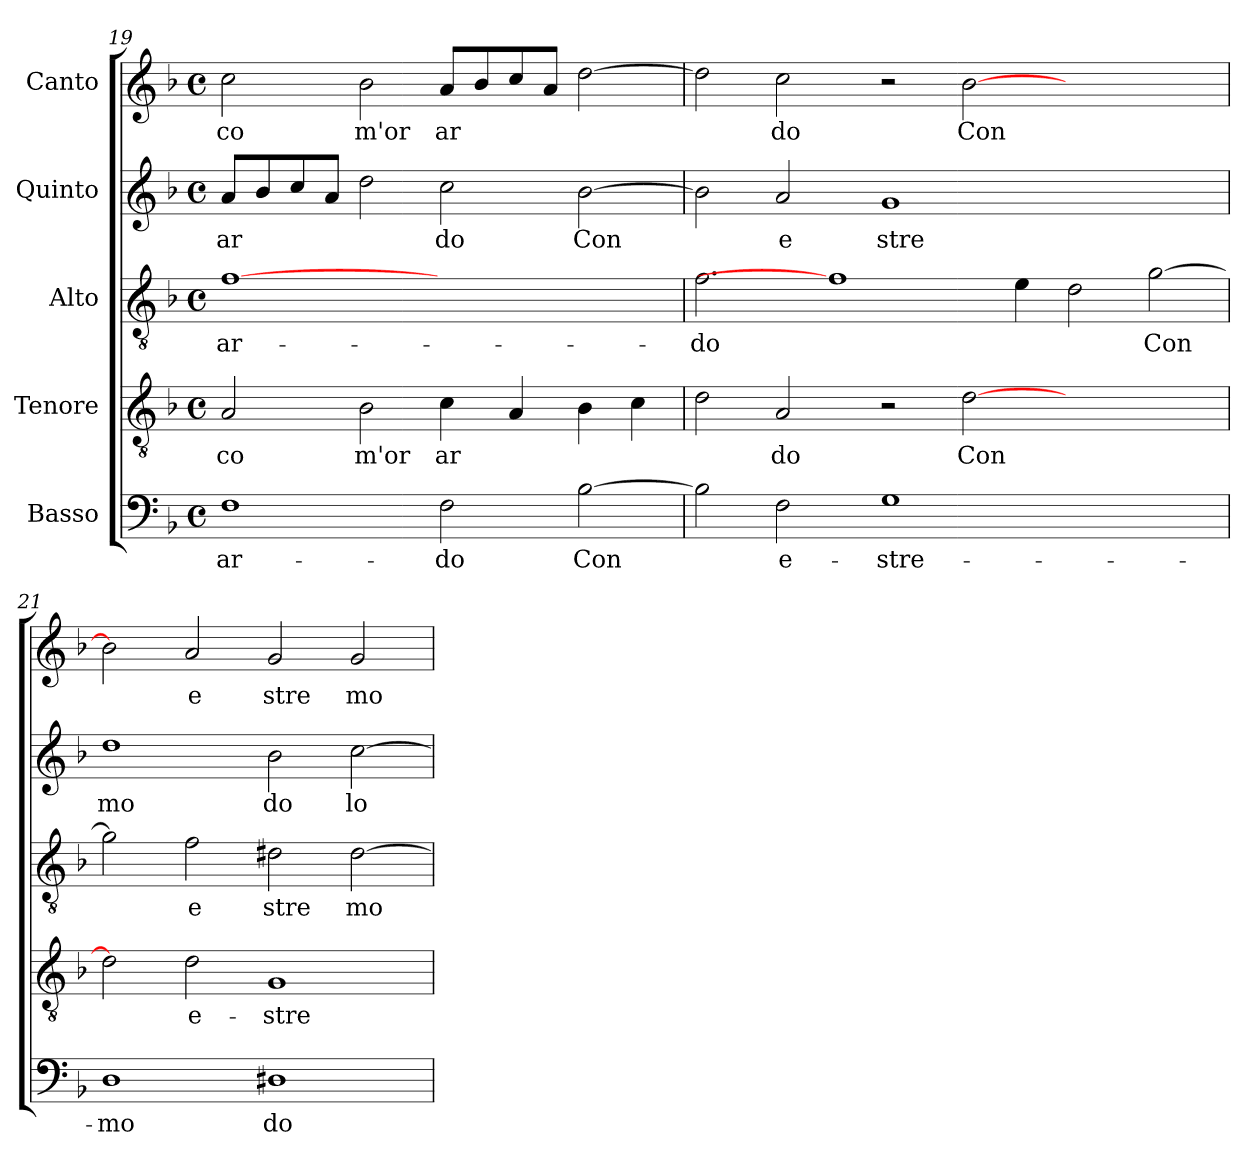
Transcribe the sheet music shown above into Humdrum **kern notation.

**kern	**text	**kern	**text	**kern	**text	**kern	**text	**kern	**text
*part5	*part5	*part4	*part4	*part3	*part3	*part2	*part2	*part1	*part1
*staff5	*staff5	*staff4	*staff4	*staff3	*staff3	*staff2	*staff2	*staff1	*staff1
*I"Basso	*	*I"Tenore	*	*I"Alto	*	*I"Quinto	*	*I"Canto	*
*clefF4	*	*clefGv2	*	*clefGv2	*	*clefG2	*	*clefG2	*
*ITrd-3c-5	*	*	*	*ITrd-3c-5	*	*ITrd-3c-5	*	*ITrd-3c-5	*
*k[b-e-]	*	*k[b-]	*	*k[b-e-]	*	*k[b-e-]	*	*k[b-e-]	*
*B-:	*	*F:	*	*B-:	*	*B-:	*	*B-:	*
*M4/4	*	*M4/4	*	*M4/4	*	*M4/4	*	*M4/4	*
*met(c)	*	*met(c)	*	*met(c)	*	*met(c)	*	*met(c)	*
=19	=19	=19	=19	=19	=19	=19	=19	=19	=19
!	!LO:LY:b:cj	!	!LO:LY:b	!	!LO:LY:b:cj	!	!LO:LY:b:cj	!	!LO:LY:b:cj
1B-	ar-	2A/	co	[1b-	ar-	8dd/L	ar	2ff\	co
!	!	!	!	!	!	!	!LO:LY:b:cj	!	!
.	.	.	.	.	.	8ee-/	.	.	.
!	!	!	!	!	!	!	!LO:LY:b:cj	!	!
.	.	.	.	.	.	8ff/	.	.	.
!	!	!	!	!	!	!	!LO:LY:b:cj	!	!
.	.	.	.	.	.	8dd/J	.	.	.
!	!	!	!LO:LY:b	!	!	!	!LO:LY:b:cj	!	!LO:LY:b:cj
.	.	2B-\	m'or	.	.	2gg\	.	2ee-\	m'or
!	!LO:LY:b:cj	!	!LO:LY:b	!	!	!	!LO:LY:b:cj	!	!LO:LY:b:cj
2B-\	-do	4c\	ar	1ryy	.	2ff\	do	8dd/L	ar
!	!	!	!	!	!	!	!	!	!LO:LY:b:cj
.	.	.	.	.	.	.	.	8ee-/	.
!	!	!	!LO:LY:b	!	!	!	!	!	!LO:LY:b:cj
.	.	4A/	.	.	.	.	.	8ff/	.
!	!	!	!	!	!	!	!	!	!LO:LY:b:cj
.	.	.	.	.	.	.	.	8dd/J	.
!	!LO:LY:b:cj	!	!LO:LY:b	!	!	!	!LO:LY:b:cj	!	!LO:LY:b:cj
[>2e-\	Con	4B-\	.	.	.	[>2ee-\	Con	[>2gg\	.
!	!	!	!LO:LY:b	!	!	!	!	!	!
.	.	4c\	.	.	.	.	.	.	.
=20	=20	=20	=20	=20	=20	=20	=20	=20	=20
!	!LO:LY:b:cj	!	!LO:LY:b	!	!LO:LY:b:cj	!	!LO:LY:b:cj	!	!LO:LY:b:cj
2e-\]	.	2d\	.	2.b-\	-do	2ee-\]	.	2gg\]	.
!	!LO:LY:b:cj	!	!LO:LY:b	!	!	!	!LO:LY:b:cj	!	!LO:LY:b:cj
2B-\	e-	2A/	do	.	.	2dd/	e	2ff\	do
.	.	.	.	1b-]	.	.	.	.	.
!	!LO:LY:b:cj	!	!	!	!	!	!LO:LY:b:cj	!	!
1c	-stre-	2r	.	.	.	1cc	stre	2r	.
!	!	!	!LO:LY:b	!	!	!	!	!	!LO:LY:b:cj
.	.	[<2d\	Con	.	.	.	.	[<2ee-\	Con
!	!	!	!	!	!LO:LY:b:cj	!	!	!	!
.	.	.	.	4a\	.	.	.	.	.
!	!	!	!	!	!LO:LY:b:cj	!	!	!	!
1ryy	.	1ryy	.	2g\	.	1ryy	.	1ryy	.
!	!	!	!	!	!LO:LY:b:cj	!	!	!	!
.	.	.	.	[<2cc\	Con	.	.	.	.
!!LO:LB:g=z
=21	=21	=21	=21	=21	=21	=21	=21	=21	=21
!	!LO:LY:b:cj	!	!LO:LY:b	!	!LO:LY:b:cj	!	!LO:LY:b:cj	!	!LO:LY:b:cj
1G	-mo	2d\]	.	2cc\]	.	1gg	mo	2ee-\]	.
!	!	!	!LO:LY:b	!	!LO:LY:b:cj	!	!	!	!LO:LY:b:cj
.	.	2d\	e-	2b-\	e	.	.	2dd/	e
!	!LO:LY:b:cj	!	!LO:LY:b	!	!LO:LY:b:cj	!	!LO:LY:b:cj	!	!LO:LY:b:cj
1G#X	do	1G	-stre-	2g#X\	stre	2ee-\	do	2cc/	stre
!	!	!	!	!	!LO:LY:b:cj	!	!LO:LY:b:cj	!	!LO:LY:b:cj
.	.	.	.	[>2g#\	mo	[>2ff\	lo	2cc/	mo
=	=	=	=	=	=	=	=	=	=
*-	*-	*-	*-	*-	*-	*-	*-	*-	*-
